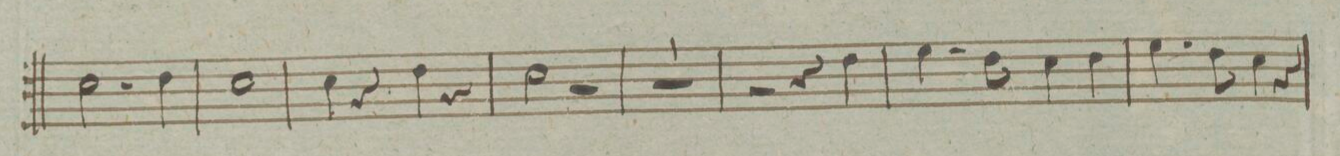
**kern	**dynam
*I"Clarino Primo in C.	*
*clefG2	*
*k[]	*
*met(c|)	*
*M2/2	*
2.cc\	.
4dd\	.
=139	=139
1cc\	.
=140	=140
4cc\	.
4r	.
4dd\	.
4r	.
=141	=141
2cc\	.
2r	.
=142	=142
1r	.
=143	=143
2r	.
4r	.
4dd\	.
=144	=144
4.ee\	.
8dd\	.
4cc\	.
4dd\	.
=145	=145
4.ee\	.
8dd\	.
4cc\	.
4r	.
=146	=146
*-	*-
